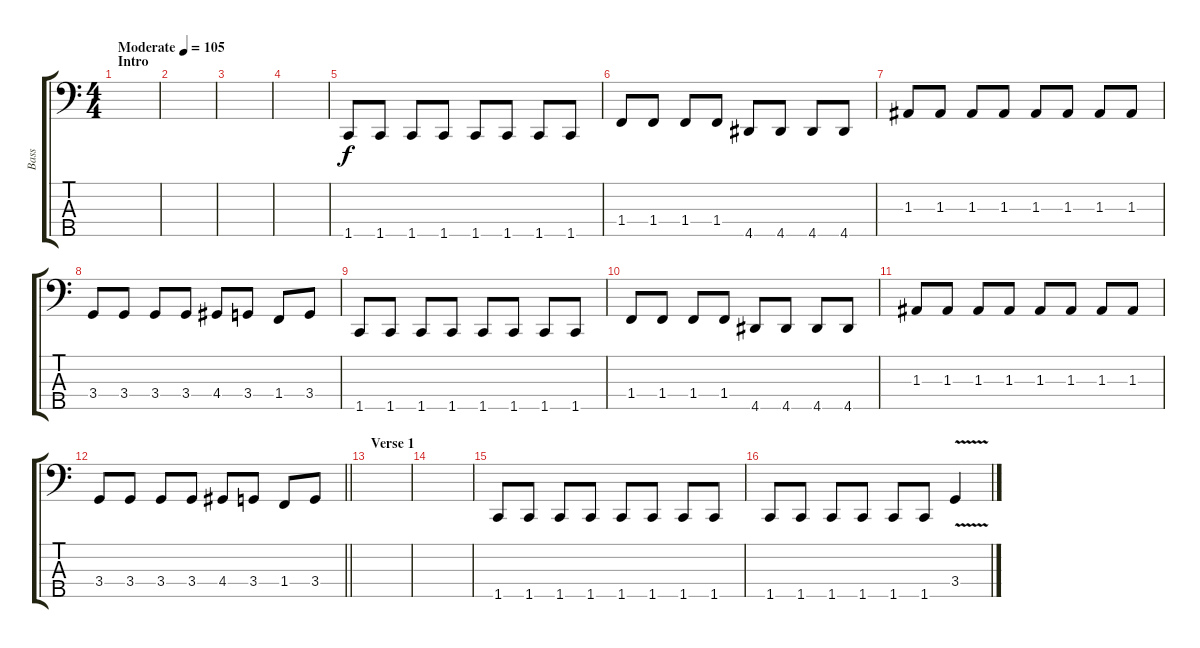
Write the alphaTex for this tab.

\track ("Bass" "Bass") {instrument electricbasspick}
\staff {score tabs}
\tuning (G2 D2 A1 E1 B0) {hide}
\ts (4 4)
\section ("" "Intro")
\tempo (105 "Moderate")
\clef f4
\ks c
|
|
|
|
1.5.8 1.5.8 1.5.8 1.5.8 1.5.8 1.5.8 1.5.8 1.5.8 |
1.4.8 1.4.8 1.4.8 1.4.8 4.5.8 4.5.8 4.5.8 4.5.8 |
1.3.8 1.3.8 1.3.8 1.3.8 1.3.8 1.3.8 1.3.8 1.3.8 |
3.4.8 3.4.8 3.4.8 3.4.8 4.4.8 3.4.8 1.4.8 3.4.8 |
1.5.8 1.5.8 1.5.8 1.5.8 1.5.8 1.5.8 1.5.8 1.5.8 |
1.4.8 1.4.8 1.4.8 1.4.8 4.5.8 4.5.8 4.5.8 4.5.8 |
1.3.8 1.3.8 1.3.8 1.3.8 1.3.8 1.3.8 1.3.8 1.3.8 |
\barLineRight lightlight
3.4.8 3.4.8 3.4.8 3.4.8 4.4.8 3.4.8 1.4.8 3.4.8 |
\section ("" "Verse 1")
|
|
1.5.8 1.5.8 1.5.8 1.5.8 1.5.8 1.5.8 1.5.8 1.5.8 |
1.5.8 1.5.8 1.5.8 1.5.8 1.5.8 1.5.8 3.4{v}.4
